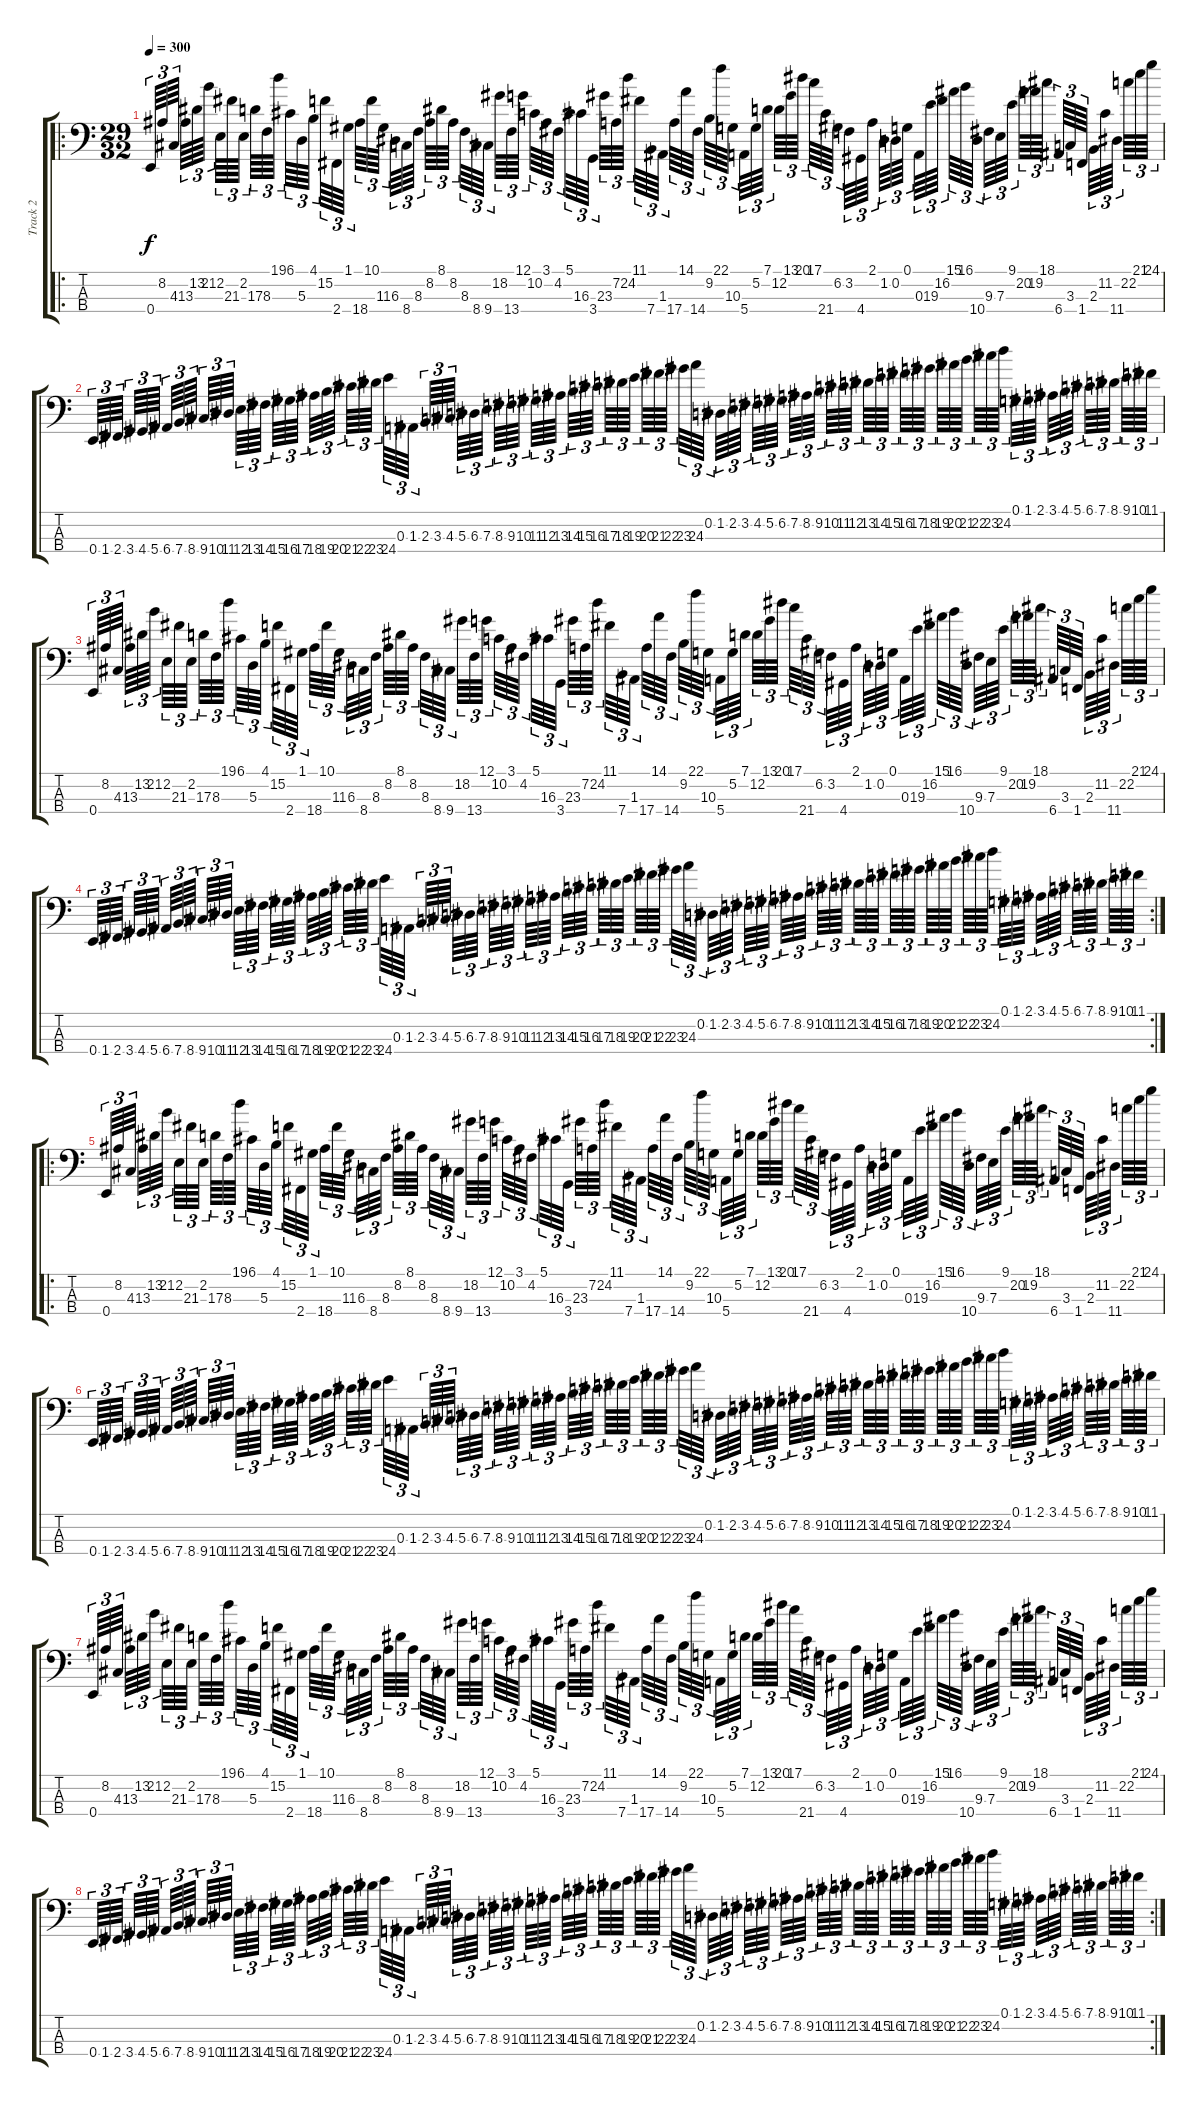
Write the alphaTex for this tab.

\track ("Track 2" "Track 2") {instrument electricbassfinger}
\staff {score tabs}
\tuning (G2 D2 A1 E1) {hide}
\ro
\ts (29 32)
\tempo 300
\clef f4
\ks c
0.4.64{tu (3 2) dy f} 8.2.64{tu (3 2)} 4.3.64{tu (3 2)} 13.3.64{tu (3 2)} 13.2.64{tu (3 2)} 21.2.64{tu (3 2)} 2.2.64{tu (3 2)} 21.3.64{tu (3 2)} 2.2.64{tu (3 2)} 17.3.64{tu (3 2)} 8.3.64{tu (3 2)} 19.1.64{tu (3 2)} 6.1.64{tu (3 2)} 5.3.64{tu (3 2)} 4.1.64{tu (3 2)} 15.2.64{tu (3 2)} 2.4.64{tu (3 2)} 1.1.64{tu (3 2)} 18.4.64{tu (3 2)} 10.1.64{tu (3 2)} 11.3.64{tu (3 2)} 6.3.64{tu (3 2)} 8.4.64{tu (3 2)} 8.3.64{tu (3 2)} 8.2.64{tu (3 2)} 8.1.64{tu (3 2)} 8.2.64{tu (3 2)} 8.3.64{tu (3 2)} 8.4.64{tu (3 2)} 9.4.64{tu (3 2)} 18.2.64{tu (3 2)} 13.4.64{tu (3 2)} 12.1.64{tu (3 2)} 10.2.64{tu (3 2)} 3.1.64{tu (3 2)} 4.2.64{tu (3 2)} 5.1.64{tu (3 2)} 16.3.64{tu (3 2)} 3.4.64{tu (3 2)} 23.3.64{tu (3 2)} 7.2.64{tu (3 2)} 24.2.64{tu (3 2)} 11.1.64{tu (3 2)} 7.4.64{tu (3 2)} 1.3.64{tu (3 2)} 17.4.64{tu (3 2)} 14.1.64{tu (3 2)} 14.4.64{tu (3 2)} 9.2.64{tu (3 2)} 22.1.64{tu (3 2)} 10.3.64{tu (3 2)} 5.4.64{tu (3 2)} 5.2.64{tu (3 2)} 7.1.64{tu (3 2)} 12.2.64{tu (3 2)} 13.1.64{tu (3 2)} 20.1.64{tu (3 2)} 17.1.64{tu (3 2)} 21.4.64{tu (3 2)} 6.2.64{tu (3 2)} 3.2.64{tu (3 2)} 4.4.64{tu (3 2)} 2.1.64{tu (3 2)} 1.2.64{tu (3 2)} 0.2.64{tu (3 2)} 0.1.64{tu (3 2)} 0.3.64{tu (3 2)} 19.3.64{tu (3 2)} 16.2.64{tu (3 2)} 15.1.64{tu (3 2)} 16.1.64{tu (3 2)} 10.4.64{tu (3 2)} 9.3.64{tu (3 2)} 7.3.64{tu (3 2)} 9.1.64{tu (3 2)} 20.2.64{tu (3 2)} 19.2.64{tu (3 2)} 18.1.64{tu (3 2)} 6.4.64{tu (3 2)} 3.3.64{tu (3 2)} 1.4.64{tu (3 2)} 2.3.64{tu (3 2)} 11.2.64{tu (3 2)} 11.4.64{tu (3 2)} 22.2.64{tu (3 2)} 21.1.64{tu (3 2)} 24.1.64{tu (3 2)} |
0.4.64{tu (3 2)} 1.4.64{tu (3 2)} 2.4.64{tu (3 2)} 3.4.64{tu (3 2)} 4.4.64{tu (3 2)} 5.4.64{tu (3 2)} 6.4.64{tu (3 2)} 7.4.64{tu (3 2)} 8.4.64{tu (3 2)} 9.4.64{tu (3 2)} 10.4.64{tu (3 2)} 11.4.64{tu (3 2)} 12.4.64{tu (3 2)} 13.4.64{tu (3 2)} 14.4.64{tu (3 2)} 15.4.64{tu (3 2)} 16.4.64{tu (3 2)} 17.4.64{tu (3 2)} 18.4.64{tu (3 2)} 19.4.64{tu (3 2)} 20.4.64{tu (3 2)} 21.4.64{tu (3 2)} 22.4.64{tu (3 2)} 23.4.64{tu (3 2)} 24.4.64{tu (3 2)} 0.3.64{tu (3 2)} 1.3.64{tu (3 2)} 2.3.64{tu (3 2)} 3.3.64{tu (3 2)} 4.3.64{tu (3 2)} 5.3.64{tu (3 2)} 6.3.64{tu (3 2)} 7.3.64{tu (3 2)} 8.3.64{tu (3 2)} 9.3.64{tu (3 2)} 10.3.64{tu (3 2)} 11.3.64{tu (3 2)} 12.3.64{tu (3 2)} 13.3.64{tu (3 2)} 14.3.64{tu (3 2)} 15.3.64{tu (3 2)} 16.3.64{tu (3 2)} 17.3.64{tu (3 2)} 18.3.64{tu (3 2)} 19.3.64{tu (3 2)} 20.3.64{tu (3 2)} 21.3.64{tu (3 2)} 22.3.64{tu (3 2)} 23.3.64{tu (3 2)} 24.3.64{tu (3 2)} 0.2.64{tu (3 2)} 1.2.64{tu (3 2)} 2.2.64{tu (3 2)} 3.2.64{tu (3 2)} 4.2.64{tu (3 2)} 5.2.64{tu (3 2)} 6.2.64{tu (3 2)} 7.2.64{tu (3 2)} 8.2.64{tu (3 2)} 9.2.64{tu (3 2)} 10.2.64{tu (3 2)} 11.2.64{tu (3 2)} 12.2.64{tu (3 2)} 13.2.64{tu (3 2)} 14.2.64{tu (3 2)} 15.2.64{tu (3 2)} 16.2.64{tu (3 2)} 17.2.64{tu (3 2)} 18.2.64{tu (3 2)} 19.2.64{tu (3 2)} 20.2.64{tu (3 2)} 21.2.64{tu (3 2)} 22.2.64{tu (3 2)} 23.2.64{tu (3 2)} 24.2.64{tu (3 2)} 0.1.64{tu (3 2)} 1.1.64{tu (3 2)} 2.1.64{tu (3 2)} 3.1.64{tu (3 2)} 4.1.64{tu (3 2)} 5.1.64{tu (3 2)} 6.1.64{tu (3 2)} 7.1.64{tu (3 2)} 8.1.64{tu (3 2)} 9.1.64{tu (3 2)} 10.1.64{tu (3 2)} 11.1.64{tu (3 2)} |
0.4.64{tu (3 2)} 8.2.64{tu (3 2)} 4.3.64{tu (3 2)} 13.3.64{tu (3 2)} 13.2.64{tu (3 2)} 21.2.64{tu (3 2)} 2.2.64{tu (3 2)} 21.3.64{tu (3 2)} 2.2.64{tu (3 2)} 17.3.64{tu (3 2)} 8.3.64{tu (3 2)} 19.1.64{tu (3 2)} 6.1.64{tu (3 2)} 5.3.64{tu (3 2)} 4.1.64{tu (3 2)} 15.2.64{tu (3 2)} 2.4.64{tu (3 2)} 1.1.64{tu (3 2)} 18.4.64{tu (3 2)} 10.1.64{tu (3 2)} 11.3.64{tu (3 2)} 6.3.64{tu (3 2)} 8.4.64{tu (3 2)} 8.3.64{tu (3 2)} 8.2.64{tu (3 2)} 8.1.64{tu (3 2)} 8.2.64{tu (3 2)} 8.3.64{tu (3 2)} 8.4.64{tu (3 2)} 9.4.64{tu (3 2)} 18.2.64{tu (3 2)} 13.4.64{tu (3 2)} 12.1.64{tu (3 2)} 10.2.64{tu (3 2)} 3.1.64{tu (3 2)} 4.2.64{tu (3 2)} 5.1.64{tu (3 2)} 16.3.64{tu (3 2)} 3.4.64{tu (3 2)} 23.3.64{tu (3 2)} 7.2.64{tu (3 2)} 24.2.64{tu (3 2)} 11.1.64{tu (3 2)} 7.4.64{tu (3 2)} 1.3.64{tu (3 2)} 17.4.64{tu (3 2)} 14.1.64{tu (3 2)} 14.4.64{tu (3 2)} 9.2.64{tu (3 2)} 22.1.64{tu (3 2)} 10.3.64{tu (3 2)} 5.4.64{tu (3 2)} 5.2.64{tu (3 2)} 7.1.64{tu (3 2)} 12.2.64{tu (3 2)} 13.1.64{tu (3 2)} 20.1.64{tu (3 2)} 17.1.64{tu (3 2)} 21.4.64{tu (3 2)} 6.2.64{tu (3 2)} 3.2.64{tu (3 2)} 4.4.64{tu (3 2)} 2.1.64{tu (3 2)} 1.2.64{tu (3 2)} 0.2.64{tu (3 2)} 0.1.64{tu (3 2)} 0.3.64{tu (3 2)} 19.3.64{tu (3 2)} 16.2.64{tu (3 2)} 15.1.64{tu (3 2)} 16.1.64{tu (3 2)} 10.4.64{tu (3 2)} 9.3.64{tu (3 2)} 7.3.64{tu (3 2)} 9.1.64{tu (3 2)} 20.2.64{tu (3 2)} 19.2.64{tu (3 2)} 18.1.64{tu (3 2)} 6.4.64{tu (3 2)} 3.3.64{tu (3 2)} 1.4.64{tu (3 2)} 2.3.64{tu (3 2)} 11.2.64{tu (3 2)} 11.4.64{tu (3 2)} 22.2.64{tu (3 2)} 21.1.64{tu (3 2)} 24.1.64{tu (3 2)} |
\rc 2
0.4.64{tu (3 2)} 1.4.64{tu (3 2)} 2.4.64{tu (3 2)} 3.4.64{tu (3 2)} 4.4.64{tu (3 2)} 5.4.64{tu (3 2)} 6.4.64{tu (3 2)} 7.4.64{tu (3 2)} 8.4.64{tu (3 2)} 9.4.64{tu (3 2)} 10.4.64{tu (3 2)} 11.4.64{tu (3 2)} 12.4.64{tu (3 2)} 13.4.64{tu (3 2)} 14.4.64{tu (3 2)} 15.4.64{tu (3 2)} 16.4.64{tu (3 2)} 17.4.64{tu (3 2)} 18.4.64{tu (3 2)} 19.4.64{tu (3 2)} 20.4.64{tu (3 2)} 21.4.64{tu (3 2)} 22.4.64{tu (3 2)} 23.4.64{tu (3 2)} 24.4.64{tu (3 2)} 0.3.64{tu (3 2)} 1.3.64{tu (3 2)} 2.3.64{tu (3 2)} 3.3.64{tu (3 2)} 4.3.64{tu (3 2)} 5.3.64{tu (3 2)} 6.3.64{tu (3 2)} 7.3.64{tu (3 2)} 8.3.64{tu (3 2)} 9.3.64{tu (3 2)} 10.3.64{tu (3 2)} 11.3.64{tu (3 2)} 12.3.64{tu (3 2)} 13.3.64{tu (3 2)} 14.3.64{tu (3 2)} 15.3.64{tu (3 2)} 16.3.64{tu (3 2)} 17.3.64{tu (3 2)} 18.3.64{tu (3 2)} 19.3.64{tu (3 2)} 20.3.64{tu (3 2)} 21.3.64{tu (3 2)} 22.3.64{tu (3 2)} 23.3.64{tu (3 2)} 24.3.64{tu (3 2)} 0.2.64{tu (3 2)} 1.2.64{tu (3 2)} 2.2.64{tu (3 2)} 3.2.64{tu (3 2)} 4.2.64{tu (3 2)} 5.2.64{tu (3 2)} 6.2.64{tu (3 2)} 7.2.64{tu (3 2)} 8.2.64{tu (3 2)} 9.2.64{tu (3 2)} 10.2.64{tu (3 2)} 11.2.64{tu (3 2)} 12.2.64{tu (3 2)} 13.2.64{tu (3 2)} 14.2.64{tu (3 2)} 15.2.64{tu (3 2)} 16.2.64{tu (3 2)} 17.2.64{tu (3 2)} 18.2.64{tu (3 2)} 19.2.64{tu (3 2)} 20.2.64{tu (3 2)} 21.2.64{tu (3 2)} 22.2.64{tu (3 2)} 23.2.64{tu (3 2)} 24.2.64{tu (3 2)} 0.1.64{tu (3 2)} 1.1.64{tu (3 2)} 2.1.64{tu (3 2)} 3.1.64{tu (3 2)} 4.1.64{tu (3 2)} 5.1.64{tu (3 2)} 6.1.64{tu (3 2)} 7.1.64{tu (3 2)} 8.1.64{tu (3 2)} 9.1.64{tu (3 2)} 10.1.64{tu (3 2)} 11.1.64{tu (3 2)} |
\ro
0.4.64{tu (3 2)} 8.2.64{tu (3 2)} 4.3.64{tu (3 2)} 13.3.64{tu (3 2)} 13.2.64{tu (3 2)} 21.2.64{tu (3 2)} 2.2.64{tu (3 2)} 21.3.64{tu (3 2)} 2.2.64{tu (3 2)} 17.3.64{tu (3 2)} 8.3.64{tu (3 2)} 19.1.64{tu (3 2)} 6.1.64{tu (3 2)} 5.3.64{tu (3 2)} 4.1.64{tu (3 2)} 15.2.64{tu (3 2)} 2.4.64{tu (3 2)} 1.1.64{tu (3 2)} 18.4.64{tu (3 2)} 10.1.64{tu (3 2)} 11.3.64{tu (3 2)} 6.3.64{tu (3 2)} 8.4.64{tu (3 2)} 8.3.64{tu (3 2)} 8.2.64{tu (3 2)} 8.1.64{tu (3 2)} 8.2.64{tu (3 2)} 8.3.64{tu (3 2)} 8.4.64{tu (3 2)} 9.4.64{tu (3 2)} 18.2.64{tu (3 2)} 13.4.64{tu (3 2)} 12.1.64{tu (3 2)} 10.2.64{tu (3 2)} 3.1.64{tu (3 2)} 4.2.64{tu (3 2)} 5.1.64{tu (3 2)} 16.3.64{tu (3 2)} 3.4.64{tu (3 2)} 23.3.64{tu (3 2)} 7.2.64{tu (3 2)} 24.2.64{tu (3 2)} 11.1.64{tu (3 2)} 7.4.64{tu (3 2)} 1.3.64{tu (3 2)} 17.4.64{tu (3 2)} 14.1.64{tu (3 2)} 14.4.64{tu (3 2)} 9.2.64{tu (3 2)} 22.1.64{tu (3 2)} 10.3.64{tu (3 2)} 5.4.64{tu (3 2)} 5.2.64{tu (3 2)} 7.1.64{tu (3 2)} 12.2.64{tu (3 2)} 13.1.64{tu (3 2)} 20.1.64{tu (3 2)} 17.1.64{tu (3 2)} 21.4.64{tu (3 2)} 6.2.64{tu (3 2)} 3.2.64{tu (3 2)} 4.4.64{tu (3 2)} 2.1.64{tu (3 2)} 1.2.64{tu (3 2)} 0.2.64{tu (3 2)} 0.1.64{tu (3 2)} 0.3.64{tu (3 2)} 19.3.64{tu (3 2)} 16.2.64{tu (3 2)} 15.1.64{tu (3 2)} 16.1.64{tu (3 2)} 10.4.64{tu (3 2)} 9.3.64{tu (3 2)} 7.3.64{tu (3 2)} 9.1.64{tu (3 2)} 20.2.64{tu (3 2)} 19.2.64{tu (3 2)} 18.1.64{tu (3 2)} 6.4.64{tu (3 2)} 3.3.64{tu (3 2)} 1.4.64{tu (3 2)} 2.3.64{tu (3 2)} 11.2.64{tu (3 2)} 11.4.64{tu (3 2)} 22.2.64{tu (3 2)} 21.1.64{tu (3 2)} 24.1.64{tu (3 2)} |
0.4.64{tu (3 2)} 1.4.64{tu (3 2)} 2.4.64{tu (3 2)} 3.4.64{tu (3 2)} 4.4.64{tu (3 2)} 5.4.64{tu (3 2)} 6.4.64{tu (3 2)} 7.4.64{tu (3 2)} 8.4.64{tu (3 2)} 9.4.64{tu (3 2)} 10.4.64{tu (3 2)} 11.4.64{tu (3 2)} 12.4.64{tu (3 2)} 13.4.64{tu (3 2)} 14.4.64{tu (3 2)} 15.4.64{tu (3 2)} 16.4.64{tu (3 2)} 17.4.64{tu (3 2)} 18.4.64{tu (3 2)} 19.4.64{tu (3 2)} 20.4.64{tu (3 2)} 21.4.64{tu (3 2)} 22.4.64{tu (3 2)} 23.4.64{tu (3 2)} 24.4.64{tu (3 2)} 0.3.64{tu (3 2)} 1.3.64{tu (3 2)} 2.3.64{tu (3 2)} 3.3.64{tu (3 2)} 4.3.64{tu (3 2)} 5.3.64{tu (3 2)} 6.3.64{tu (3 2)} 7.3.64{tu (3 2)} 8.3.64{tu (3 2)} 9.3.64{tu (3 2)} 10.3.64{tu (3 2)} 11.3.64{tu (3 2)} 12.3.64{tu (3 2)} 13.3.64{tu (3 2)} 14.3.64{tu (3 2)} 15.3.64{tu (3 2)} 16.3.64{tu (3 2)} 17.3.64{tu (3 2)} 18.3.64{tu (3 2)} 19.3.64{tu (3 2)} 20.3.64{tu (3 2)} 21.3.64{tu (3 2)} 22.3.64{tu (3 2)} 23.3.64{tu (3 2)} 24.3.64{tu (3 2)} 0.2.64{tu (3 2)} 1.2.64{tu (3 2)} 2.2.64{tu (3 2)} 3.2.64{tu (3 2)} 4.2.64{tu (3 2)} 5.2.64{tu (3 2)} 6.2.64{tu (3 2)} 7.2.64{tu (3 2)} 8.2.64{tu (3 2)} 9.2.64{tu (3 2)} 10.2.64{tu (3 2)} 11.2.64{tu (3 2)} 12.2.64{tu (3 2)} 13.2.64{tu (3 2)} 14.2.64{tu (3 2)} 15.2.64{tu (3 2)} 16.2.64{tu (3 2)} 17.2.64{tu (3 2)} 18.2.64{tu (3 2)} 19.2.64{tu (3 2)} 20.2.64{tu (3 2)} 21.2.64{tu (3 2)} 22.2.64{tu (3 2)} 23.2.64{tu (3 2)} 24.2.64{tu (3 2)} 0.1.64{tu (3 2)} 1.1.64{tu (3 2)} 2.1.64{tu (3 2)} 3.1.64{tu (3 2)} 4.1.64{tu (3 2)} 5.1.64{tu (3 2)} 6.1.64{tu (3 2)} 7.1.64{tu (3 2)} 8.1.64{tu (3 2)} 9.1.64{tu (3 2)} 10.1.64{tu (3 2)} 11.1.64{tu (3 2)} |
0.4.64{tu (3 2)} 8.2.64{tu (3 2)} 4.3.64{tu (3 2)} 13.3.64{tu (3 2)} 13.2.64{tu (3 2)} 21.2.64{tu (3 2)} 2.2.64{tu (3 2)} 21.3.64{tu (3 2)} 2.2.64{tu (3 2)} 17.3.64{tu (3 2)} 8.3.64{tu (3 2)} 19.1.64{tu (3 2)} 6.1.64{tu (3 2)} 5.3.64{tu (3 2)} 4.1.64{tu (3 2)} 15.2.64{tu (3 2)} 2.4.64{tu (3 2)} 1.1.64{tu (3 2)} 18.4.64{tu (3 2)} 10.1.64{tu (3 2)} 11.3.64{tu (3 2)} 6.3.64{tu (3 2)} 8.4.64{tu (3 2)} 8.3.64{tu (3 2)} 8.2.64{tu (3 2)} 8.1.64{tu (3 2)} 8.2.64{tu (3 2)} 8.3.64{tu (3 2)} 8.4.64{tu (3 2)} 9.4.64{tu (3 2)} 18.2.64{tu (3 2)} 13.4.64{tu (3 2)} 12.1.64{tu (3 2)} 10.2.64{tu (3 2)} 3.1.64{tu (3 2)} 4.2.64{tu (3 2)} 5.1.64{tu (3 2)} 16.3.64{tu (3 2)} 3.4.64{tu (3 2)} 23.3.64{tu (3 2)} 7.2.64{tu (3 2)} 24.2.64{tu (3 2)} 11.1.64{tu (3 2)} 7.4.64{tu (3 2)} 1.3.64{tu (3 2)} 17.4.64{tu (3 2)} 14.1.64{tu (3 2)} 14.4.64{tu (3 2)} 9.2.64{tu (3 2)} 22.1.64{tu (3 2)} 10.3.64{tu (3 2)} 5.4.64{tu (3 2)} 5.2.64{tu (3 2)} 7.1.64{tu (3 2)} 12.2.64{tu (3 2)} 13.1.64{tu (3 2)} 20.1.64{tu (3 2)} 17.1.64{tu (3 2)} 21.4.64{tu (3 2)} 6.2.64{tu (3 2)} 3.2.64{tu (3 2)} 4.4.64{tu (3 2)} 2.1.64{tu (3 2)} 1.2.64{tu (3 2)} 0.2.64{tu (3 2)} 0.1.64{tu (3 2)} 0.3.64{tu (3 2)} 19.3.64{tu (3 2)} 16.2.64{tu (3 2)} 15.1.64{tu (3 2)} 16.1.64{tu (3 2)} 10.4.64{tu (3 2)} 9.3.64{tu (3 2)} 7.3.64{tu (3 2)} 9.1.64{tu (3 2)} 20.2.64{tu (3 2)} 19.2.64{tu (3 2)} 18.1.64{tu (3 2)} 6.4.64{tu (3 2)} 3.3.64{tu (3 2)} 1.4.64{tu (3 2)} 2.3.64{tu (3 2)} 11.2.64{tu (3 2)} 11.4.64{tu (3 2)} 22.2.64{tu (3 2)} 21.1.64{tu (3 2)} 24.1.64{tu (3 2)} |
\rc 2
0.4.64{tu (3 2)} 1.4.64{tu (3 2)} 2.4.64{tu (3 2)} 3.4.64{tu (3 2)} 4.4.64{tu (3 2)} 5.4.64{tu (3 2)} 6.4.64{tu (3 2)} 7.4.64{tu (3 2)} 8.4.64{tu (3 2)} 9.4.64{tu (3 2)} 10.4.64{tu (3 2)} 11.4.64{tu (3 2)} 12.4.64{tu (3 2)} 13.4.64{tu (3 2)} 14.4.64{tu (3 2)} 15.4.64{tu (3 2)} 16.4.64{tu (3 2)} 17.4.64{tu (3 2)} 18.4.64{tu (3 2)} 19.4.64{tu (3 2)} 20.4.64{tu (3 2)} 21.4.64{tu (3 2)} 22.4.64{tu (3 2)} 23.4.64{tu (3 2)} 24.4.64{tu (3 2)} 0.3.64{tu (3 2)} 1.3.64{tu (3 2)} 2.3.64{tu (3 2)} 3.3.64{tu (3 2)} 4.3.64{tu (3 2)} 5.3.64{tu (3 2)} 6.3.64{tu (3 2)} 7.3.64{tu (3 2)} 8.3.64{tu (3 2)} 9.3.64{tu (3 2)} 10.3.64{tu (3 2)} 11.3.64{tu (3 2)} 12.3.64{tu (3 2)} 13.3.64{tu (3 2)} 14.3.64{tu (3 2)} 15.3.64{tu (3 2)} 16.3.64{tu (3 2)} 17.3.64{tu (3 2)} 18.3.64{tu (3 2)} 19.3.64{tu (3 2)} 20.3.64{tu (3 2)} 21.3.64{tu (3 2)} 22.3.64{tu (3 2)} 23.3.64{tu (3 2)} 24.3.64{tu (3 2)} 0.2.64{tu (3 2)} 1.2.64{tu (3 2)} 2.2.64{tu (3 2)} 3.2.64{tu (3 2)} 4.2.64{tu (3 2)} 5.2.64{tu (3 2)} 6.2.64{tu (3 2)} 7.2.64{tu (3 2)} 8.2.64{tu (3 2)} 9.2.64{tu (3 2)} 10.2.64{tu (3 2)} 11.2.64{tu (3 2)} 12.2.64{tu (3 2)} 13.2.64{tu (3 2)} 14.2.64{tu (3 2)} 15.2.64{tu (3 2)} 16.2.64{tu (3 2)} 17.2.64{tu (3 2)} 18.2.64{tu (3 2)} 19.2.64{tu (3 2)} 20.2.64{tu (3 2)} 21.2.64{tu (3 2)} 22.2.64{tu (3 2)} 23.2.64{tu (3 2)} 24.2.64{tu (3 2)} 0.1.64{tu (3 2)} 1.1.64{tu (3 2)} 2.1.64{tu (3 2)} 3.1.64{tu (3 2)} 4.1.64{tu (3 2)} 5.1.64{tu (3 2)} 6.1.64{tu (3 2)} 7.1.64{tu (3 2)} 8.1.64{tu (3 2)} 9.1.64{tu (3 2)} 10.1.64{tu (3 2)} 11.1.64{tu (3 2)}
